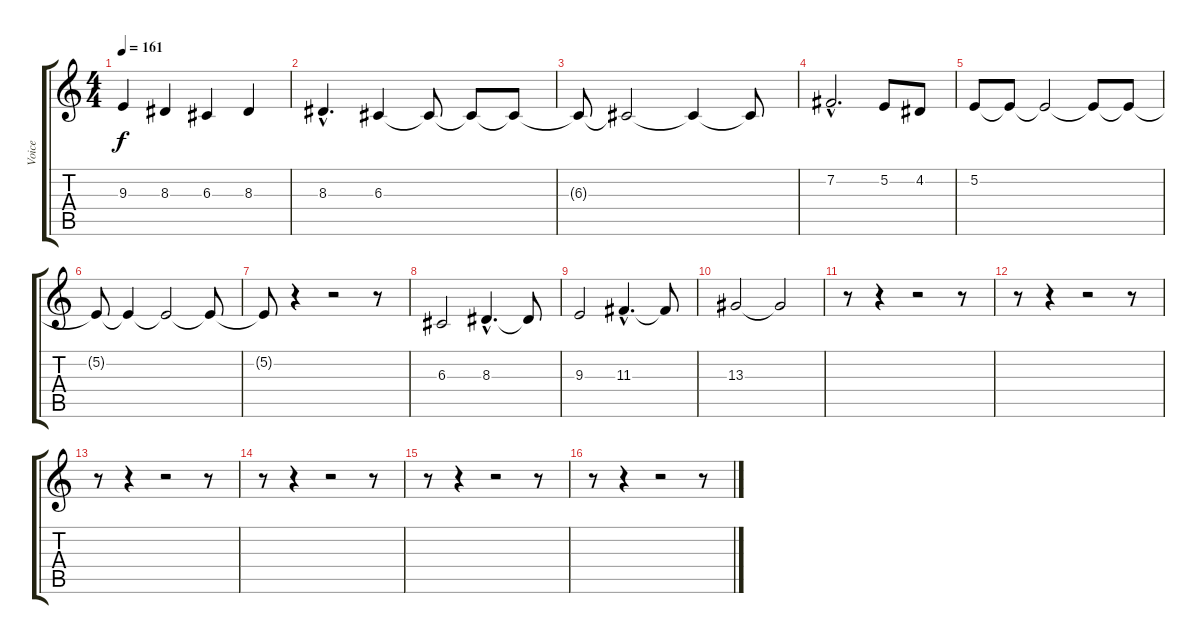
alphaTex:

\track ("Voice" "Voice") {instrument violin}
\staff {score tabs}
\tuning (E4 B3 G3 D3 A2 E2) {hide}
\ts (4 4)
\tempo 161
\clef g2
\ks c
9.3.4{dy f} 8.3.4 6.3.4 8.3.4 |
8.3{hac}.4{d} 6.3.4 6.3{t}.8 6.3{t}.8 6.3{t}.8 |
6.3{t}.8 6.3{t}.2 6.3{t}.4 6.3{t}.8 |
7.2{hac}.2{d} 5.2.8 4.2.8 |
5.2.8 5.2{t}.8 5.2{t}.2 5.2{t}.8 5.2{t}.8 |
5.2{t}.8 5.2{t}.4 5.2{t}.2 5.2{t}.8 |
5.2{t}.8 r.4 r.2 r.8 |
6.3.2 8.3{hac}.4{d} 8.3{t}.8 |
9.3.2 11.3{hac}.4{d} 11.3{t}.8 |
13.3.2 13.3{t}.2 |
r.8 r.4 r.2 r.8 |
r.8 r.4 r.2 r.8 |
r.8 r.4 r.2 r.8 |
r.8 r.4 r.2 r.8 |
r.8 r.4 r.2 r.8 |
r.8 r.4 r.2 r.8
